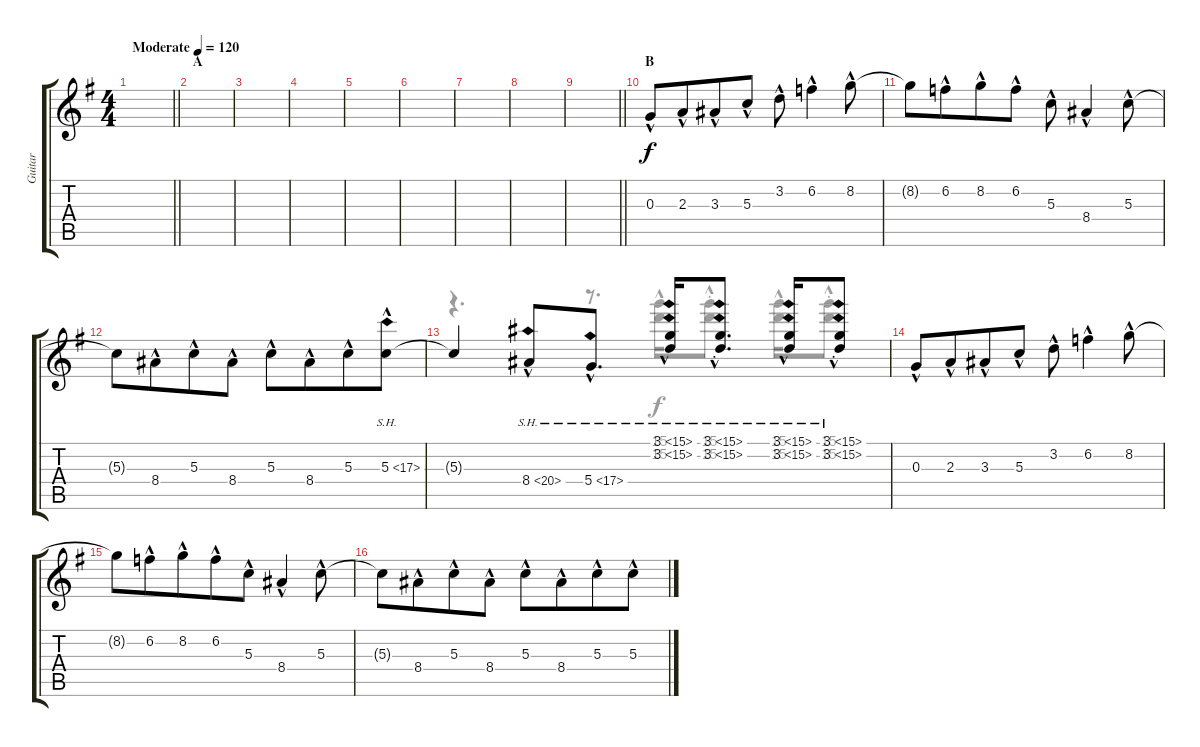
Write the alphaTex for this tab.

\track ("Guitar" "Guitar") {instrument overdrivenguitar}
\staff {score tabs}
\tuning (E4 B3 G3 D3 A2 E2) {hide}
\voice
\ts (4 4)
\tempo (120 "Moderate")
\clef g2
\barLineRight lightlight
\ks g
|
\section ("" "A")
|
|
|
|
|
|
|
\barLineRight lightlight
|
\section ("" "B")
0.3{hac}.8 2.3{hac}.8{beam merge} 3.3{hac}.8 5.3{hac}.8{beam split} 3.2{hac}.8 6.2{hac}.4 8.2{hac}.8 |
8.2{t}.8 6.2{hac}.8{beam merge} 8.2{hac}.8 6.2{hac}.8{beam split} 5.3{hac}.8 8.4{hac}.4 5.3{hac}.8 |
5.3{t}.8 8.4{hac}.8{beam merge} 5.3{hac}.8 8.4{hac}.8{beam split} 5.3{hac}.8 8.4{hac}.8{beam merge} 5.3{hac}.8 5.3{sh 12 hac}.8 |
5.3{t}.4 8.4{sh 12 hac}.8 5.4{sh 12 hac}.8{d} (3.1{sh 12 hac} 3.2{sh 12 hac}).16 (3.1{sh 12 hac st} 3.2{sh 12 hac st}).8{d} (3.1{sh 12 hac} 3.2{sh 12 hac}).16 (3.1{sh 12 hac st} 3.2{sh 12 hac st}).8 |
0.3{hac}.8 2.3{hac}.8{beam merge} 3.3{hac}.8 5.3{hac}.8{beam split} 3.2{hac}.8 6.2{hac}.4 8.2{hac}.8 |
8.2{t}.8{beam merge} 6.2{hac}.8{beam merge} 8.2{hac}.8{beam merge} 6.2{hac}.8{beam merge} 5.3{hac}.8 8.4{hac}.4 5.3{hac}.8 |
5.3{t}.8 8.4{hac}.8{beam merge} 5.3{hac}.8 8.4{hac}.8{beam split} 5.3{hac}.8 8.4{hac}.8{beam merge} 5.3{hac}.8 5.3{hac}.8
\voice
\clef g2
\ottava regular
\simile none
\barLineRight lightlight
\ks g
|
|
|
|
|
|
|
|
\barLineRight lightlight
|
|
|
|
r.4{d} r.8{d} (15.1{hac} 15.2{hac}).16 (15.1{hac st} 15.2{hac st}).8{d} (15.1{hac} 15.2{hac}).16 (15.1{hac st} 15.2{hac st}).8 |
|
|
